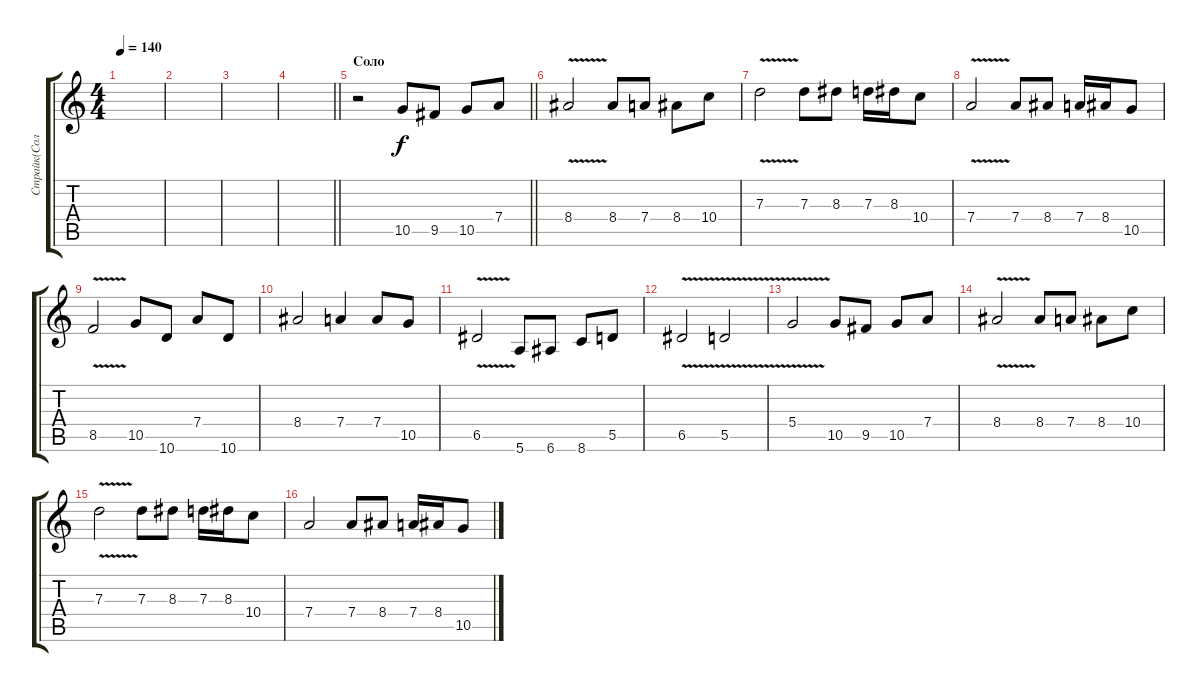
\track ("Страйк(Соло)" "Страйк(Сол") {instrument distortionguitar}
\staff {score tabs}
\tuning (E4 B3 G3 D3 A2 E2) {hide}
\ts (4 4)
\tempo 140
\clef g2
\ks c
|
|
|
\barLineRight lightlight
|
\section ("" "Соло")
\barLineRight lightlight
r.2 10.5.8 9.5.8 10.5.8 7.4.8 |
8.4{v}.2 8.4.8 7.4.8 8.4.8 10.4.8 |
7.3{v}.2 7.3.8 8.3.8 7.3.16 8.3.16 10.4.8 |
7.4{v}.2 7.4.8 8.4.8 7.4.16 8.4.16 10.5.8 |
8.5{v}.2 10.5.8 10.6.8 7.4.8 10.6.8 |
8.4.2 7.4.4 7.4.8 10.5.8 |
6.5{v}.2 5.6.8 6.6.8 8.6.8 5.5.8 |
6.5{v}.2 5.5{v}.2 |
5.4{v}.2 10.5.8 9.5.8 10.5.8 7.4.8 |
8.4{v}.2 8.4.8 7.4.8 8.4.8 10.4.8 |
7.3{v}.2 7.3.8 8.3.8 7.3.16 8.3.16 10.4.8 |
7.4.2 7.4.8 8.4.8 7.4.16 8.4.16 10.5.8
